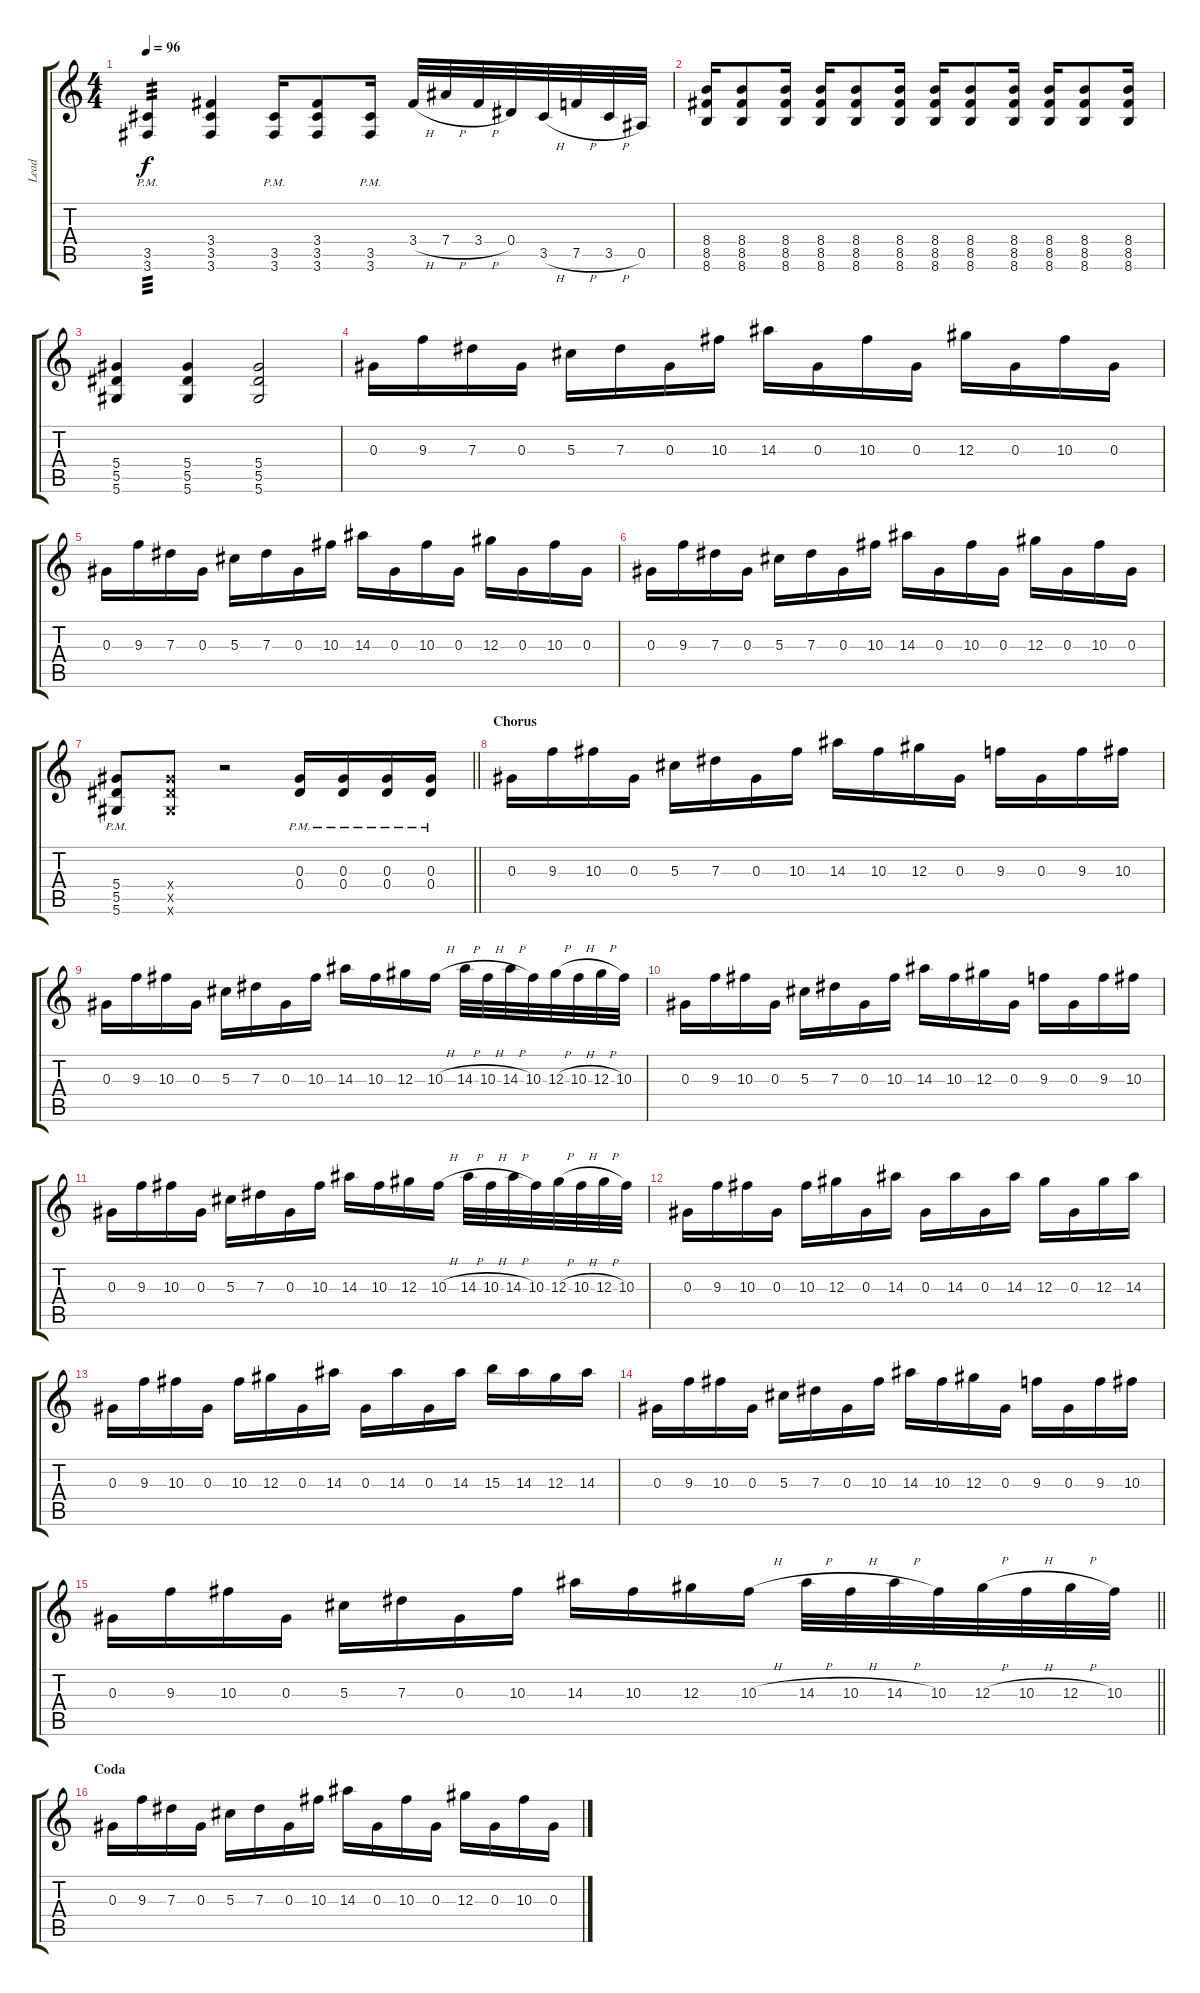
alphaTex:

\track ("Lead" "Lead") {instrument distortionguitar}
\staff {score tabs}
\tuning (F4 C4 Ab3 Eb3 Bb2 Eb2) {hide}
\ts (4 4)
\tempo 96
\clef g2
\ks c
(3.5{pm} 3.6).4{tp 3 dy f} (3.4 3.5 3.6).4 (3.5{pm} 3.6).16 (3.4 3.5 3.6).8 (3.5{pm} 3.6).16 3.4{h}.32 7.4{h}.32 3.4{h}.32 0.4.32 3.5{h}.32 7.5{h}.32 3.5{h}.32 0.5.32 |
(8.4 8.5 8.6).16 (8.4 8.5 8.6).8 (8.4 8.5 8.6).16 (8.4 8.5 8.6).16 (8.4 8.5 8.6).8 (8.4 8.5 8.6).16 (8.4 8.5 8.6).16 (8.4 8.5 8.6).8 (8.4 8.5 8.6).16 (8.4 8.5 8.6).16 (8.4 8.5 8.6).8 (8.4 8.5 8.6).16 |
(5.4 5.5 5.6).4 (5.4 5.5 5.6).4 (5.4 5.5 5.6).2 |
0.3.16 9.3.16 7.3.16 0.3.16 5.3.16 7.3.16 0.3.16 10.3.16 14.3.16 0.3.16 10.3.16 0.3.16 12.3.16 0.3.16 10.3.16 0.3.16 |
0.3.16 9.3.16 7.3.16 0.3.16 5.3.16 7.3.16 0.3.16 10.3.16 14.3.16 0.3.16 10.3.16 0.3.16 12.3.16 0.3.16 10.3.16 0.3.16 |
0.3.16 9.3.16 7.3.16 0.3.16 5.3.16 7.3.16 0.3.16 10.3.16 14.3.16 0.3.16 10.3.16 0.3.16 12.3.16 0.3.16 10.3.16 0.3.16 |
\barLineRight lightlight
(5.4{pm} 5.5{pm} 5.6).8 (5.4{x} 5.5{x} 5.6{x}).8 r.2 (0.3{pm} 0.4).16 (0.3{pm} 0.4).16 (0.3{pm} 0.4).16 (0.3{pm} 0.4).16 |
\section ("" "Chorus")
0.3.16 9.3.16 10.3.16 0.3.16 5.3.16 7.3.16 0.3.16 10.3.16 14.3.16 10.3.16 12.3.16 0.3.16 9.3.16 0.3.16 9.3.16 10.3.16 |
0.3.16 9.3.16 10.3.16 0.3.16 5.3.16 7.3.16 0.3.16 10.3.16 14.3.16 10.3.16 12.3.16 10.3{h}.16 14.3{h}.32 10.3{h}.32 14.3{h}.32 10.3.32 12.3{h}.32 10.3{h}.32 12.3{h}.32 10.3.32 |
0.3.16 9.3.16 10.3.16 0.3.16 5.3.16 7.3.16 0.3.16 10.3.16 14.3.16 10.3.16 12.3.16 0.3.16 9.3.16 0.3.16 9.3.16 10.3.16 |
0.3.16 9.3.16 10.3.16 0.3.16 5.3.16 7.3.16 0.3.16 10.3.16 14.3.16 10.3.16 12.3.16 10.3{h}.16 14.3{h}.32 10.3{h}.32 14.3{h}.32 10.3.32 12.3{h}.32 10.3{h}.32 12.3{h}.32 10.3.32 |
0.3.16 9.3.16 10.3.16 0.3.16 10.3.16 12.3.16 0.3.16 14.3.16 0.3.16 14.3.16 0.3.16 14.3.16 12.3.16 0.3.16 12.3.16 14.3.16 |
0.3.16 9.3.16 10.3.16 0.3.16 10.3.16 12.3.16 0.3.16 14.3.16 0.3.16 14.3.16 0.3.16 14.3.16 15.3.16 14.3.16 12.3.16 14.3.16 |
0.3.16 9.3.16 10.3.16 0.3.16 5.3.16 7.3.16 0.3.16 10.3.16 14.3.16 10.3.16 12.3.16 0.3.16 9.3.16 0.3.16 9.3.16 10.3.16 |
\barLineRight lightlight
0.3.16 9.3.16 10.3.16 0.3.16 5.3.16 7.3.16 0.3.16 10.3.16 14.3.16 10.3.16 12.3.16 10.3{h}.16 14.3{h}.32 10.3{h}.32 14.3{h}.32 10.3.32 12.3{h}.32 10.3{h}.32 12.3{h}.32 10.3.32 |
\section ("" "Coda")
0.3.16 9.3.16 7.3.16 0.3.16 5.3.16 7.3.16 0.3.16 10.3.16 14.3.16 0.3.16 10.3.16 0.3.16 12.3.16 0.3.16 10.3.16 0.3.16
